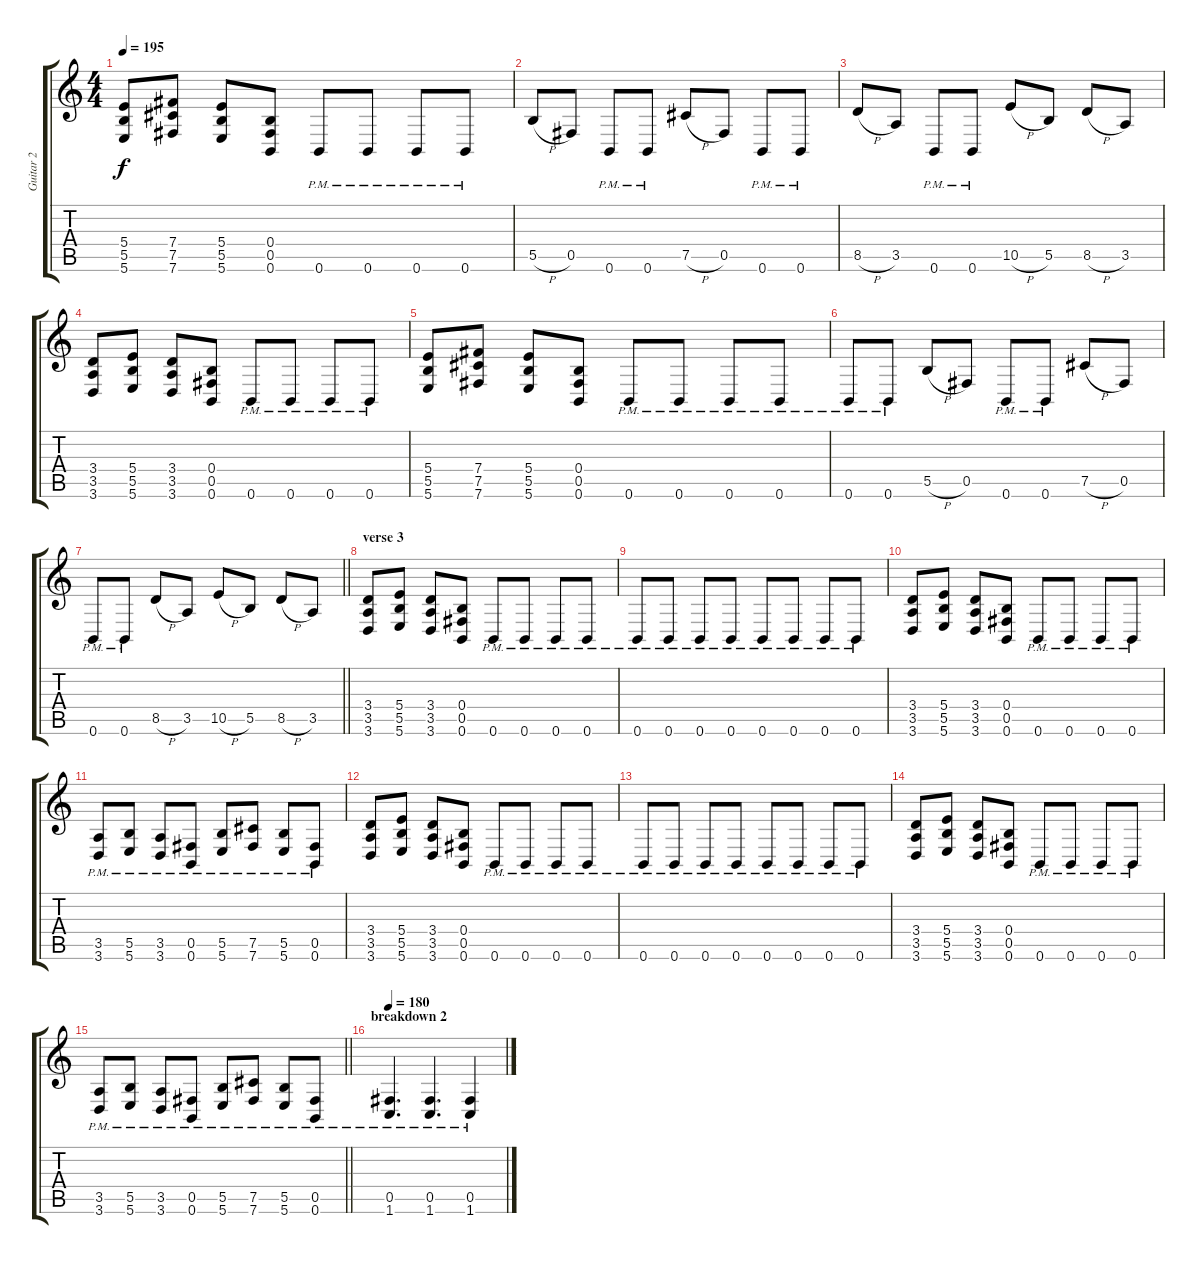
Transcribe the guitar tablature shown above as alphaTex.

\track ("Guitar 2" "Guitar 2") {instrument overdrivenguitar}
\staff {score tabs}
\tuning (Db4 Ab3 E3 B2 Gb2 B1) {hide}
\ts (4 4)
\tempo 195
\clef g2
\ks c
(5.4 5.5 5.6).8{dy f} (7.4 7.5 7.6).8 (5.4 5.5 5.6).8 (0.4 0.5 0.6).8 0.6{pm}.8 0.6{pm}.8 0.6{pm}.8 0.6{pm}.8 |
5.5{h}.8 0.5.8 0.6{pm}.8 0.6{pm}.8 7.5{h}.8 0.5.8 0.6{pm}.8 0.6{pm}.8 |
8.5{h}.8 3.5.8 0.6{pm}.8 0.6{pm}.8 10.5{h}.8 5.5.8 8.5{h}.8 3.5.8 |
(3.4 3.5 3.6).8 (5.4 5.5 5.6).8 (3.4 3.5 3.6).8 (0.4 0.5 0.6).8 0.6{pm}.8 0.6{pm}.8 0.6{pm}.8 0.6{pm}.8 |
(5.4 5.5 5.6).8 (7.4 7.5 7.6).8 (5.4 5.5 5.6).8 (0.4 0.5 0.6).8 0.6{pm}.8 0.6{pm}.8 0.6{pm}.8 0.6{pm}.8 |
0.6{pm}.8 0.6{pm}.8 5.5{h}.8 0.5.8 0.6{pm}.8 0.6{pm}.8 7.5{h}.8 0.5.8 |
\barLineRight lightlight
0.6{pm}.8 0.6{pm}.8 8.5{h}.8 3.5.8 10.5{h}.8 5.5.8 8.5{h}.8 3.5.8 |
\section ("" "verse 3")
(3.4 3.5 3.6).8 (5.4 5.5 5.6).8 (3.4 3.5 3.6).8 (0.4 0.5 0.6).8 0.6{pm}.8 0.6{pm}.8 0.6{pm}.8 0.6{pm}.8 |
0.6{pm}.8 0.6{pm}.8 0.6{pm}.8 0.6{pm}.8 0.6{pm}.8 0.6{pm}.8 0.6{pm}.8 0.6{pm}.8 |
(3.4 3.5 3.6).8 (5.4 5.5 5.6).8 (3.4 3.5 3.6).8 (0.4 0.5 0.6).8 0.6{pm}.8 0.6{pm}.8 0.6{pm}.8 0.6{pm}.8 |
(3.5{pm} 3.6{pm}).8 (5.5{pm} 5.6{pm}).8 (3.5{pm} 3.6{pm}).8 (0.5{pm} 0.6{pm}).8 (5.5{pm} 5.6{pm}).8 (7.5{pm} 7.6{pm}).8 (5.5{pm} 5.6{pm}).8 (0.5{pm} 0.6{pm}).8 |
(3.4 3.5 3.6).8 (5.4 5.5 5.6).8 (3.4 3.5 3.6).8 (0.4 0.5 0.6).8 0.6{pm}.8 0.6{pm}.8 0.6{pm}.8 0.6{pm}.8 |
0.6{pm}.8 0.6{pm}.8 0.6{pm}.8 0.6{pm}.8 0.6{pm}.8 0.6{pm}.8 0.6{pm}.8 0.6{pm}.8 |
(3.4 3.5 3.6).8 (5.4 5.5 5.6).8 (3.4 3.5 3.6).8 (0.4 0.5 0.6).8 0.6{pm}.8 0.6{pm}.8 0.6{pm}.8 0.6{pm}.8 |
\barLineRight lightlight
(3.5{pm} 3.6{pm}).8 (5.5{pm} 5.6{pm}).8 (3.5{pm} 3.6{pm}).8 (0.5{pm} 0.6{pm}).8 (5.5{pm} 5.6{pm}).8 (7.5{pm} 7.6{pm}).8 (5.5{pm} 5.6{pm}).8 (0.5{pm} 0.6{pm}).8 |
\section ("" "breakdown 2")
\tempo 180
(0.5{pm} 1.6{pm}).4{d} (0.5{pm} 1.6{pm}).4{d} (0.5{pm} 1.6{pm}).4
